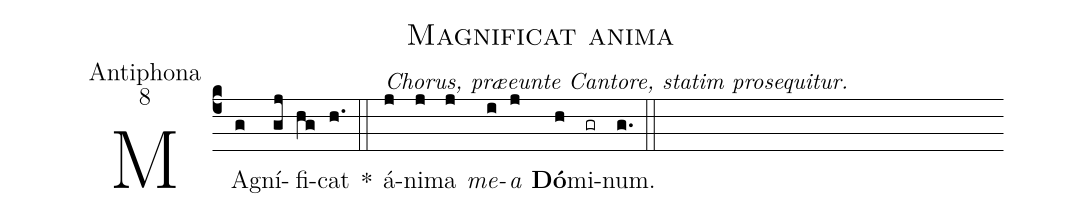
name:Magnificat anima;
office-part:Antiphona;
mode:8;
%%
(c4) MA(g)gní(gj)fi(hg)cat(h.) *(::) á<alt>Chorus, præeunte Cantore, statim prosequitur.</alt>(j)ni(j)ma(j) <i>me(i)a</i>(j) <b>Dó</b>(h)mi(gr)num.(g.) (::)
